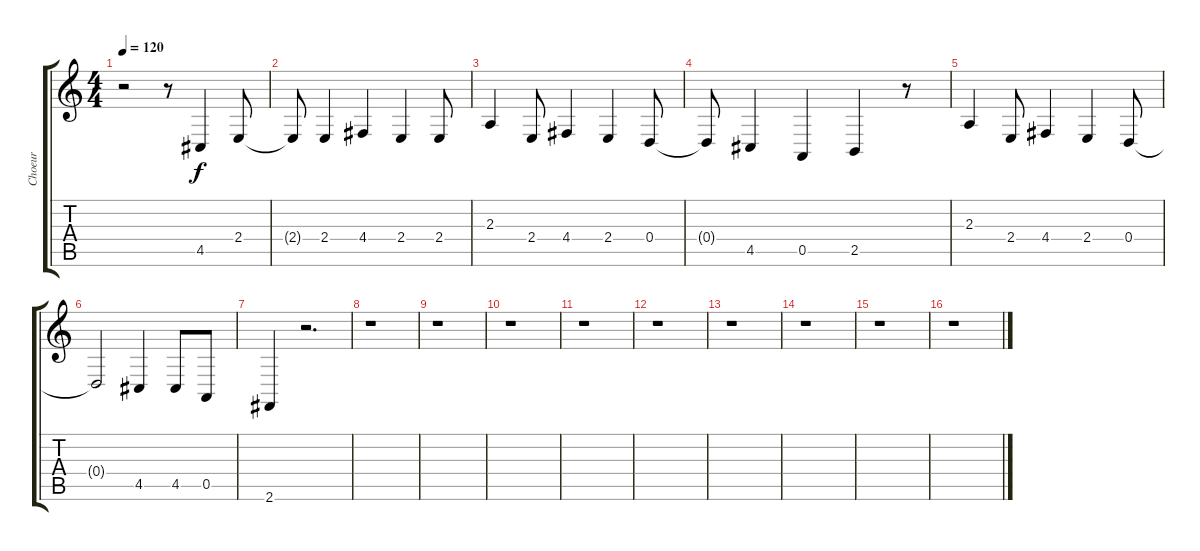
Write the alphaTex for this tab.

\track ("Choeur" "Choeur") {instrument harmonica}
\staff {score tabs}
\tuning (E4 B3 G3 D3 A2 E2) {hide}
\ts (4 4)
\tempo 120
\clef g2
\ks c
r.2{dy f} r.8 4.5.4 2.4.8 |
2.4{t}.8 2.4.4 4.4.4 2.4.4 2.4.8 |
2.3.4 2.4.8 4.4.4 2.4.4 0.4.8 |
0.4{t}.8 4.5.4 0.5.4 2.5.4 r.8 |
2.3.4 2.4.8 4.4.4 2.4.4 0.4.8 |
0.4{t}.2 4.5.4 4.5.8 0.5.8 |
2.6.4 r.2{d} |
r.1 |
\section ("" "")
r.1 |
r.1 |
r.1 |
r.1 |
r.1 |
r.1 |
r.1 |
r.1
